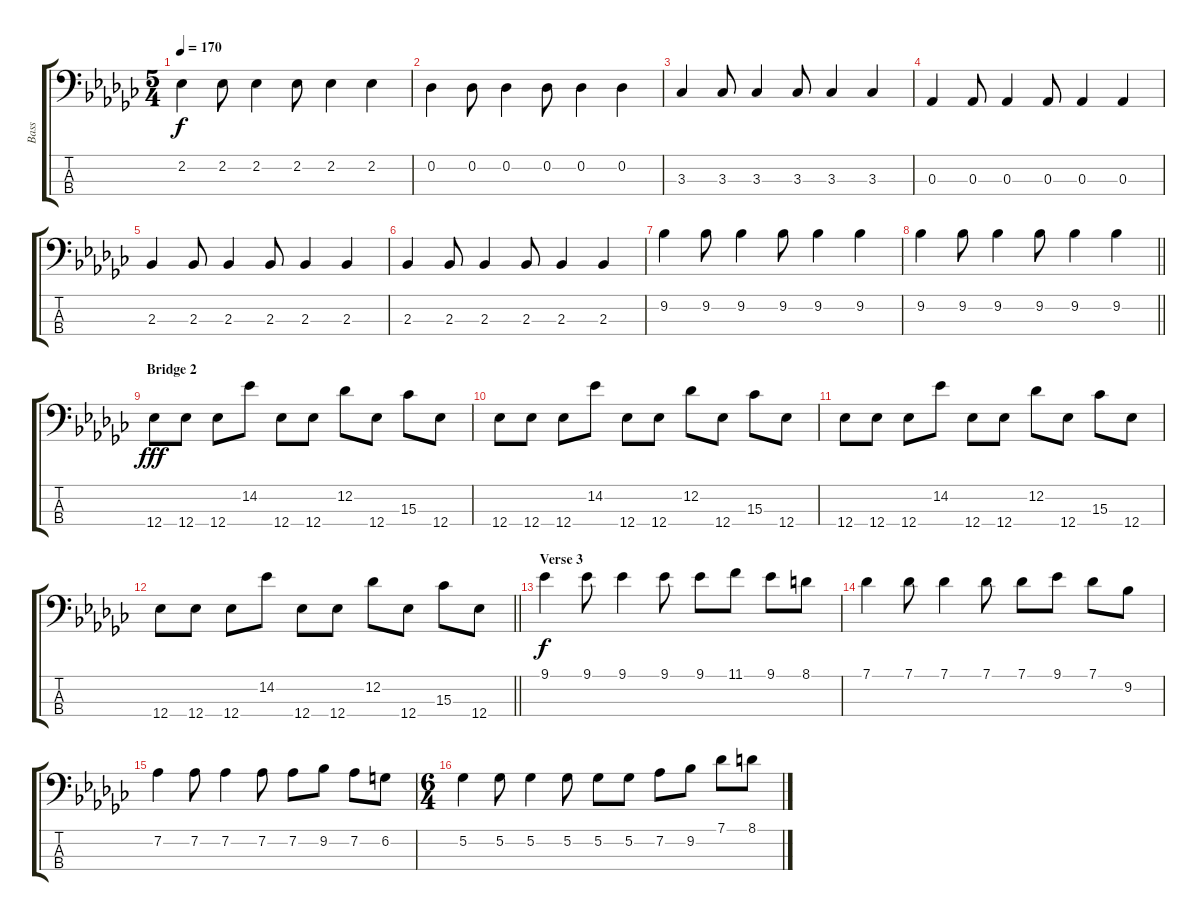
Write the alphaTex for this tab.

\track ("Bass" "Bass") {instrument electricbassfinger}
\staff {score tabs}
\tuning (Gb2 Db2 Ab1 Eb1) {hide}
\ts (5 4)
\tempo 170
\clef f4
\ks gb
2.2.4{dy f} 2.2.8 2.2.4 2.2.8 2.2.4 2.2.4 |
0.2.4 0.2.8 0.2.4 0.2.8 0.2.4 0.2.4 |
3.3.4 3.3.8 3.3.4 3.3.8 3.3.4 3.3.4 |
0.3.4 0.3.8 0.3.4 0.3.8 0.3.4 0.3.4 |
2.3.4 2.3.8 2.3.4 2.3.8 2.3.4 2.3.4 |
2.3.4 2.3.8 2.3.4 2.3.8 2.3.4 2.3.4 |
9.2.4 9.2.8 9.2.4 9.2.8 9.2.4 9.2.4 |
\barLineRight lightlight
9.2.4 9.2.8 9.2.4 9.2.8 9.2.4 9.2.4 |
\section ("" "Bridge 2")
12.4.8{dy fff volume 16 instrument electricbassfinger} 12.4.8 12.4.8 14.2.8 12.4.8 12.4.8 12.2.8 12.4.8 15.3.8 12.4.8 |
12.4.8 12.4.8 12.4.8 14.2.8 12.4.8 12.4.8 12.2.8 12.4.8 15.3.8 12.4.8 |
12.4.8 12.4.8 12.4.8 14.2.8 12.4.8 12.4.8 12.2.8 12.4.8 15.3.8 12.4.8 |
\barLineRight lightlight
12.4.8 12.4.8 12.4.8 14.2.8 12.4.8 12.4.8 12.2.8 12.4.8 15.3.8 12.4.8 |
\section ("" "Verse 3")
9.1.4{dy f} 9.1.8 9.1.4 9.1.8 9.1.8 11.1.8 9.1.8 8.1.8 |
7.1.4 7.1.8 7.1.4 7.1.8 7.1.8 9.1.8 7.1.8 9.2.8 |
7.2.4 7.2.8 7.2.4 7.2.8 7.2.8 9.2.8 7.2.8 6.2.8 |
\ts (6 4)
5.2.4 5.2.8 5.2.4 5.2.8 5.2.8 5.2.8 7.2.8 9.2.8 7.1.8 8.1.8
